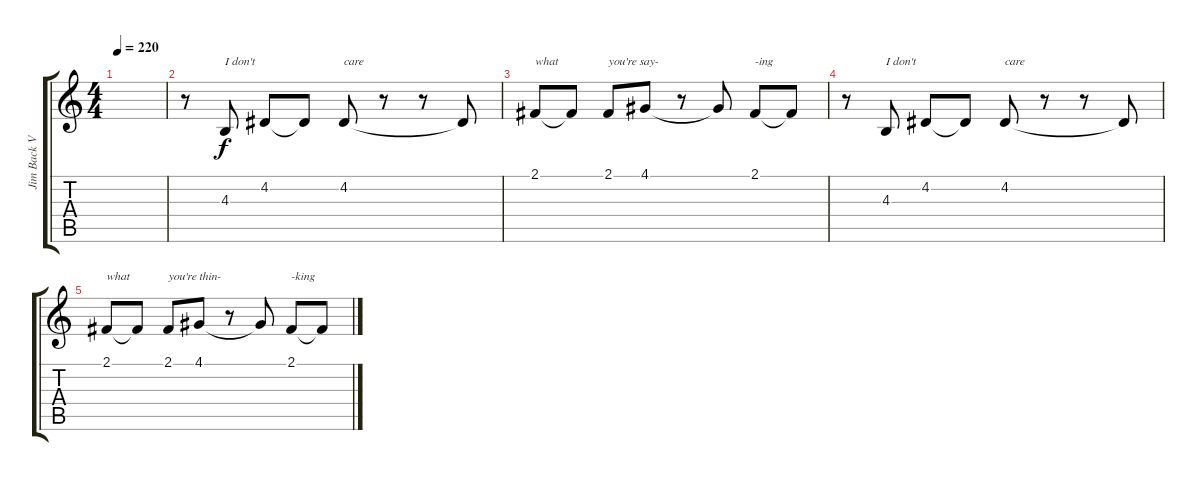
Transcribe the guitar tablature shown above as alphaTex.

\track ("Jim Back Vocals" "Jim Back V") {instrument altosax}
\staff {score tabs}
\tuning (E4 B3 G3 D3 A2 E2) {hide}
\ts (4 4)
\tempo 220
\clef g2
\ks c
|
r.8 4.3.8{txt "I don't"} 4.2.8 4.2{t}.8 4.2.8{txt "care"} r.8 r.8 4.2{t}.8 |
2.1.8{txt "what"} 2.1{t}.8 2.1.8{txt "you're say-"} 4.1.8 r.8 4.1{t}.8 2.1.8{txt "-ing"} 2.1{t}.8 |
r.8 4.3.8{txt "I don't"} 4.2.8 4.2{t}.8 4.2.8{txt "care"} r.8 r.8 4.2{t}.8 |
2.1.8{txt "what"} 2.1{t}.8 2.1.8{txt "you're thin-"} 4.1.8 r.8 4.1{t}.8 2.1.8{txt "-king"} 2.1{t}.8
